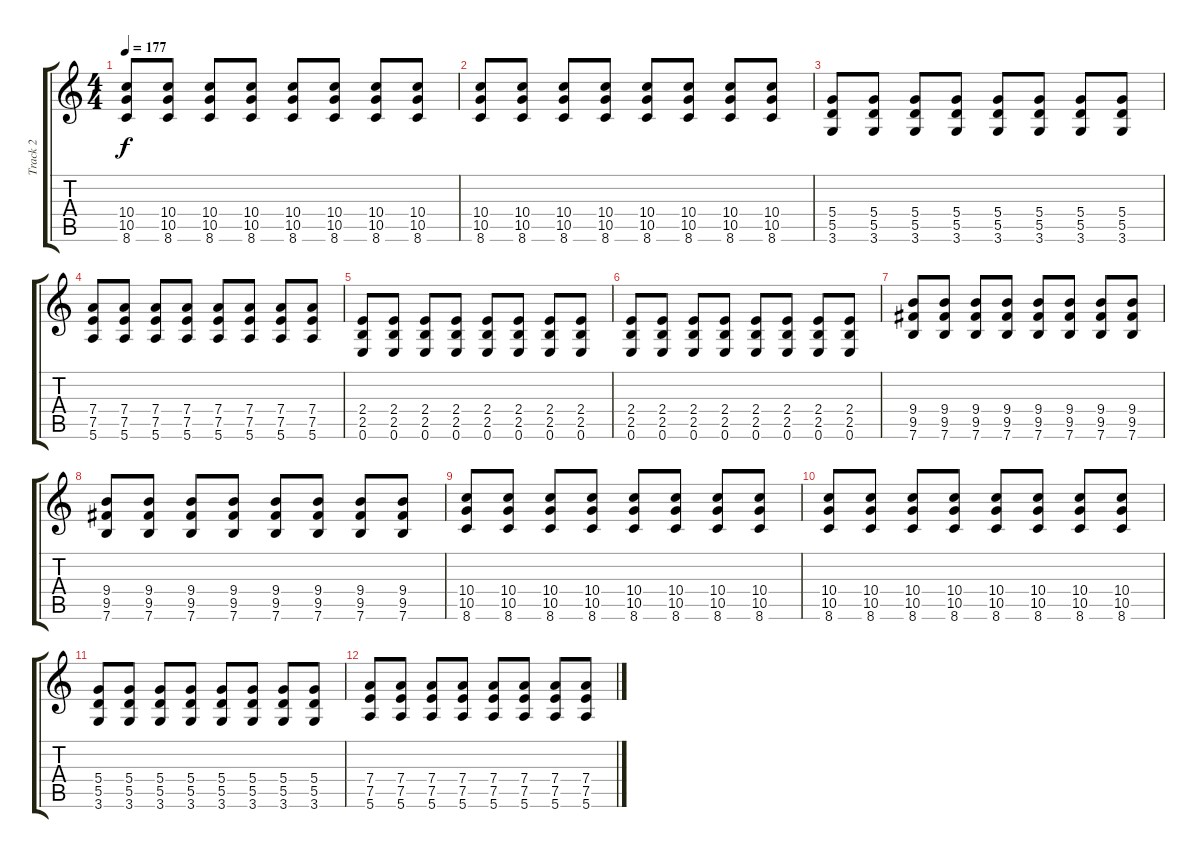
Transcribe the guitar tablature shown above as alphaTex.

\track ("Track 2" "Track 2") {instrument distortionguitar}
\staff {score tabs}
\tuning (E4 B3 G3 D3 A2 E2) {hide}
\ts (4 4)
\tempo 177
\clef g2
\ks c
(10.4 10.5 8.6).8{dy f} (10.4 10.5 8.6).8 (10.4 10.5 8.6).8 (10.4 10.5 8.6).8 (10.4 10.5 8.6).8 (10.4 10.5 8.6).8 (10.4 10.5 8.6).8 (10.4 10.5 8.6).8 |
(10.4 10.5 8.6).8 (10.4 10.5 8.6).8 (10.4 10.5 8.6).8 (10.4 10.5 8.6).8 (10.4 10.5 8.6).8 (10.4 10.5 8.6).8 (10.4 10.5 8.6).8 (10.4 10.5 8.6).8 |
(5.4 5.5 3.6).8 (5.4 5.5 3.6).8 (5.4 5.5 3.6).8 (5.4 5.5 3.6).8 (5.4 5.5 3.6).8 (5.4 5.5 3.6).8 (5.4 5.5 3.6).8 (5.4 5.5 3.6).8 |
(7.4 7.5 5.6).8 (7.4 7.5 5.6).8 (7.4 7.5 5.6).8 (7.4 7.5 5.6).8 (7.4 7.5 5.6).8 (7.4 7.5 5.6).8 (7.4 7.5 5.6).8 (7.4 7.5 5.6).8 |
(2.4 2.5 0.6).8 (2.4 2.5 0.6).8 (2.4 2.5 0.6).8 (2.4 2.5 0.6).8 (2.4 2.5 0.6).8 (2.4 2.5 0.6).8 (2.4 2.5 0.6).8 (2.4 2.5 0.6).8 |
(2.4 2.5 0.6).8 (2.4 2.5 0.6).8 (2.4 2.5 0.6).8 (2.4 2.5 0.6).8 (2.4 2.5 0.6).8 (2.4 2.5 0.6).8 (2.4 2.5 0.6).8 (2.4 2.5 0.6).8 |
(9.4 9.5 7.6).8 (9.4 9.5 7.6).8 (9.4 9.5 7.6).8 (9.4 9.5 7.6).8 (9.4 9.5 7.6).8 (9.4 9.5 7.6).8 (9.4 9.5 7.6).8 (9.4 9.5 7.6).8 |
(9.4 9.5 7.6).8 (9.4 9.5 7.6).8 (9.4 9.5 7.6).8 (9.4 9.5 7.6).8 (9.4 9.5 7.6).8 (9.4 9.5 7.6).8 (9.4 9.5 7.6).8 (9.4 9.5 7.6).8 |
(10.4 10.5 8.6).8 (10.4 10.5 8.6).8 (10.4 10.5 8.6).8 (10.4 10.5 8.6).8 (10.4 10.5 8.6).8 (10.4 10.5 8.6).8 (10.4 10.5 8.6).8 (10.4 10.5 8.6).8 |
(10.4 10.5 8.6).8 (10.4 10.5 8.6).8 (10.4 10.5 8.6).8 (10.4 10.5 8.6).8 (10.4 10.5 8.6).8 (10.4 10.5 8.6).8 (10.4 10.5 8.6).8 (10.4 10.5 8.6).8 |
(5.4 5.5 3.6).8 (5.4 5.5 3.6).8 (5.4 5.5 3.6).8 (5.4 5.5 3.6).8 (5.4 5.5 3.6).8 (5.4 5.5 3.6).8 (5.4 5.5 3.6).8 (5.4 5.5 3.6).8 |
(7.4 7.5 5.6).8 (7.4 7.5 5.6).8 (7.4 7.5 5.6).8 (7.4 7.5 5.6).8 (7.4 7.5 5.6).8 (7.4 7.5 5.6).8 (7.4 7.5 5.6).8 (7.4 7.5 5.6).8
